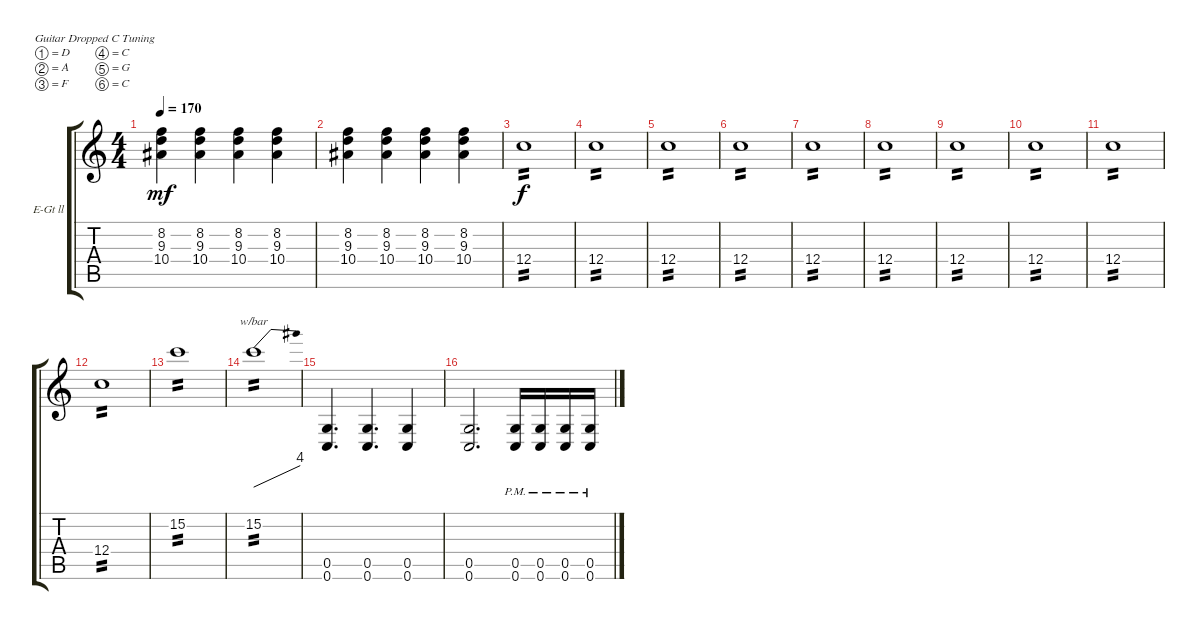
\defaultSystemsLayout 4
\bracketExtendMode groupsimilarinstruments
\firstSystemTrackNameOrientation horizontal
\otherSystemsTrackNameOrientation horizontal
\track ("Guitar ll" "E-Gt ll") {instrument overdrivenguitar}
\staff {score tabs}
\tuning (D4 A3 F3 C3 G2 C2)
\ts (4 4)
\tempo 170
\clef g2
\ks c
(10.4 9.3 8.2).4{dy mf} (10.4 9.3 8.2).4 (10.4 9.3 8.2).4 (10.4 9.3 8.2).4 |
(10.4 9.3 8.2).4 (10.4 9.3 8.2).4 (10.4 9.3 8.2).4 (10.4 9.3 8.2).4 |
12.4.1{tp 2 dy f} |
12.4.1{tp 2} |
12.4.1{tp 2} |
12.4.1{tp 2} |
12.4.1{tp 2} |
12.4.1{tp 2} |
12.4.1{tp 2} |
12.4.1{tp 2} |
12.4.1{tp 2} |
12.4.1{tp 2} |
15.2.1{tp 2} |
15.2.1{tbe (dive default 0 0 59.4 16) tp 2} |
(0.5 0.6).4{d} (0.6 0.5).4{d} (0.6 0.5).4 |
(0.5 0.6).2{d} (0.6{pm} 0.5{pm}).16 (0.6{pm} 0.5{pm}).16 (0.6{pm} 0.5{pm}).16 (0.6{pm} 0.5{pm}).16
